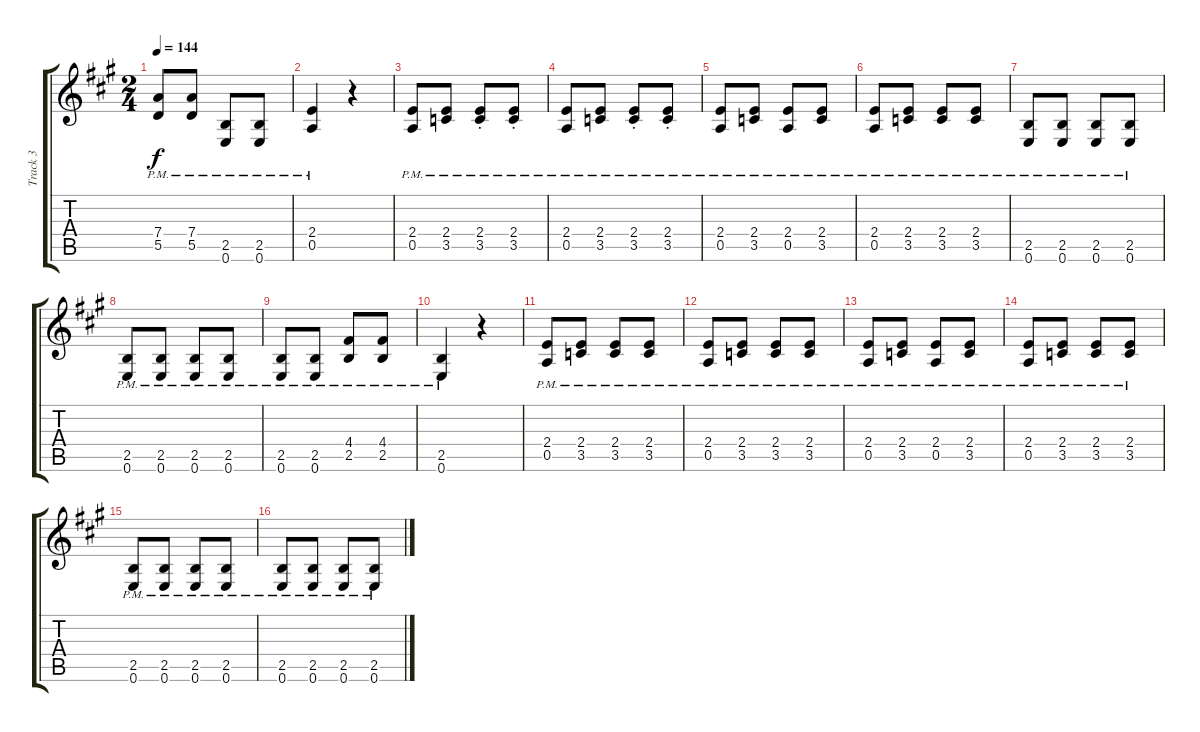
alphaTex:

\track ("Track 3" "Track 3") {instrument distortionguitar}
\staff {score tabs}
\tuning (E4 B3 G3 D3 A2 E2) {hide}
\ts (2 4)
\tempo 144
\clef g2
\ks a
(7.4{pm} 5.5{pm}).8{dy f} (7.4{pm} 5.5{pm}).8 (2.5{pm} 0.6{pm}).8 (2.5{pm} 0.6{pm}).8 |
(2.4{pm} 0.5{pm}).4 r.4 |
(2.4{pm} 0.5{pm}).8 (2.4{pm} 3.5{pm}).8 (2.4{pm st} 3.5{pm st}).8 (2.4{pm st} 3.5{pm st}).8 |
(2.4{pm} 0.5{pm}).8 (2.4{pm} 3.5{pm}).8 (2.4{pm st} 3.5{pm st}).8 (2.4{pm st} 3.5{pm st}).8 |
(2.4{pm} 0.5{pm}).8 (2.4{pm} 3.5{pm}).8 (2.4{pm} 0.5{pm}).8 (2.4{pm} 3.5{pm}).8 |
(2.4{pm} 0.5{pm}).8 (2.4{pm} 3.5{pm}).8 (2.4{pm} 3.5{pm}).8 (2.4{pm} 3.5{pm}).8 |
(2.5{pm} 0.6{pm}).8 (2.5{pm} 0.6{pm}).8 (2.5{pm} 0.6{pm}).8 (2.5{pm} 0.6{pm}).8 |
(2.5{pm} 0.6{pm}).8 (2.5{pm} 0.6{pm}).8 (2.5{pm} 0.6{pm}).8 (2.5{pm} 0.6{pm}).8 |
(2.5{pm} 0.6{pm}).8 (2.5{pm} 0.6{pm}).8 (4.4{pm} 2.5{pm}).8 (4.4{pm} 2.5{pm}).8 |
(2.5{pm} 0.6{pm}).4 r.4 |
(2.4{pm} 0.5{pm}).8 (2.4{pm} 3.5{pm}).8 (2.4{pm} 3.5{pm}).8 (2.4{pm} 3.5{pm}).8 |
(2.4{pm} 0.5{pm}).8 (2.4{pm} 3.5{pm}).8 (2.4{pm} 3.5{pm}).8 (2.4{pm} 3.5{pm}).8 |
(2.4{pm} 0.5{pm}).8 (2.4{pm} 3.5{pm}).8 (2.4{pm} 0.5{pm}).8 (2.4{pm} 3.5{pm}).8 |
(2.4{pm} 0.5{pm}).8 (2.4{pm} 3.5{pm}).8 (2.4{pm} 3.5{pm}).8 (2.4{pm} 3.5{pm}).8 |
(2.5{pm} 0.6{pm}).8 (2.5{pm} 0.6{pm}).8 (2.5{pm} 0.6{pm}).8 (2.5{pm} 0.6{pm}).8 |
(2.5{pm} 0.6{pm}).8 (2.5{pm} 0.6{pm}).8 (2.5{pm} 0.6{pm}).8 (2.5{pm} 0.6{pm}).8
